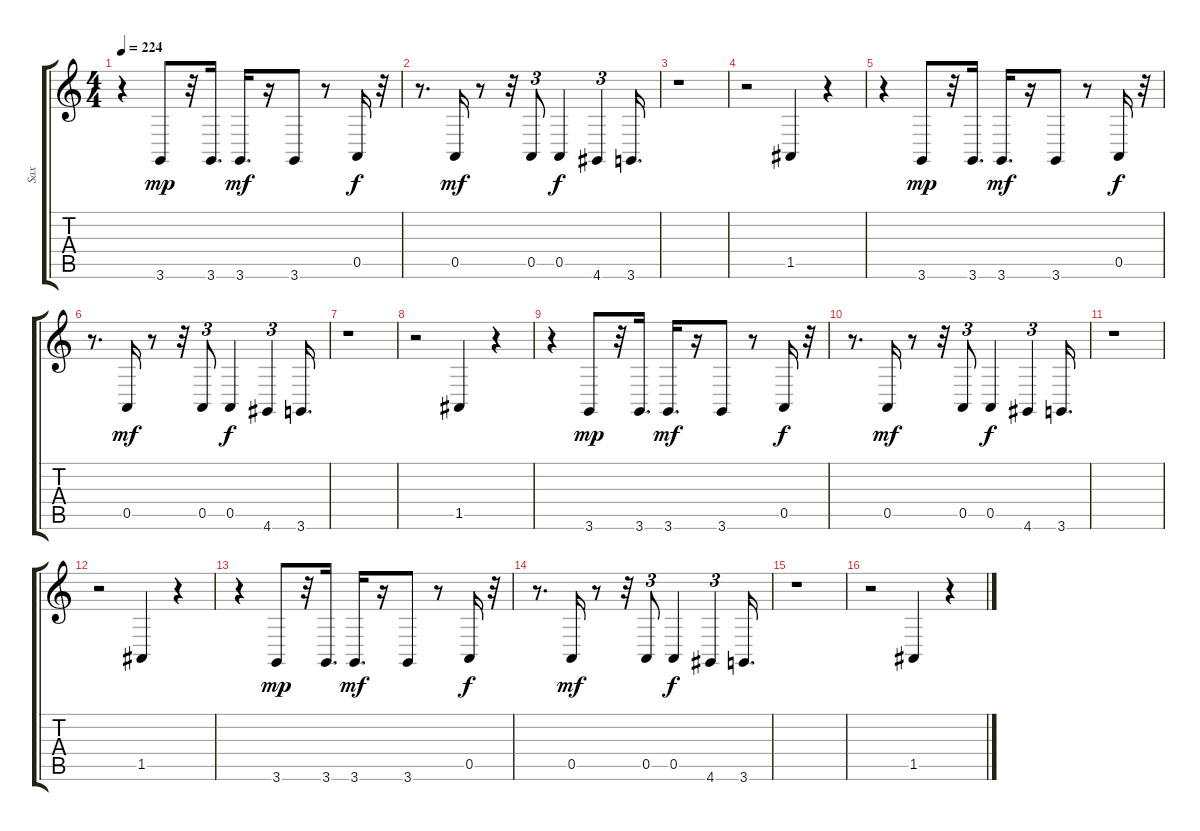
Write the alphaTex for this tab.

\track ("Sax" "Sax") {instrument baritonesax}
\staff {score tabs}
\tuning (E4 B3 G3 D3 A2 E2) {hide}
\ts (4 4)
\tempo 224
\clef g2
\ks c
r.4{dy f} 3.6.8{dy mp} r.32 3.6.16{d} 3.6.16{d dy mf} r.16 3.6.8 r.8 0.5.16{dy f} r.32 |
r.8{d} 0.5.16{dy mf} r.8 r.32 0.5.8{tu (3 2)} 0.5.4{dy f} 4.6.4{tu (3 2)} 3.6.16{d} |
r.1 |
r.2 1.5.4 r.4 |
r.4 3.6.8{dy mp} r.32 3.6.16{d} 3.6.16{d dy mf} r.16 3.6.8 r.8 0.5.16{dy f} r.32 |
r.8{d} 0.5.16{dy mf} r.8 r.32 0.5.8{tu (3 2)} 0.5.4{dy f} 4.6.4{tu (3 2)} 3.6.16{d} |
r.1 |
r.2 1.5.4 r.4 |
r.4 3.6.8{dy mp} r.32 3.6.16{d} 3.6.16{d dy mf} r.16 3.6.8 r.8 0.5.16{dy f} r.32 |
r.8{d} 0.5.16{dy mf} r.8 r.32 0.5.8{tu (3 2)} 0.5.4{dy f} 4.6.4{tu (3 2)} 3.6.16{d} |
r.1 |
r.2 1.5.4 r.4 |
r.4 3.6.8{dy mp} r.32 3.6.16{d} 3.6.16{d dy mf} r.16 3.6.8 r.8 0.5.16{dy f} r.32 |
r.8{d} 0.5.16{dy mf} r.8 r.32 0.5.8{tu (3 2)} 0.5.4{dy f} 4.6.4{tu (3 2)} 3.6.16{d} |
r.1 |
r.2 1.5.4 r.4
